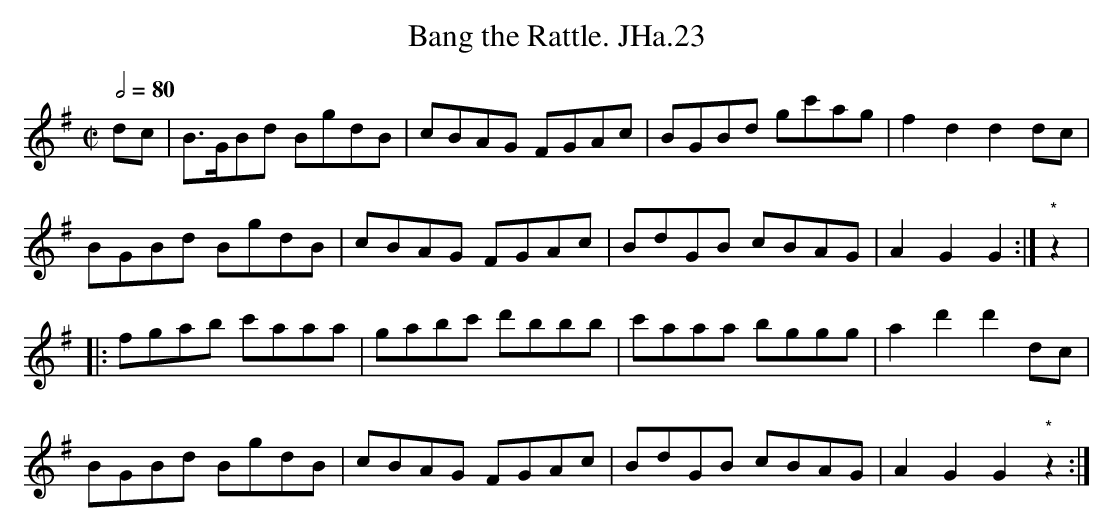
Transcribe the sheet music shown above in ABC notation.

X:1
T:Bang the Rattle. JHa.23
M:C|
L:1/8
Q:2/4=80
K:G
dc | B>GBd BgdB | cBAG FGAc | BGBd gc'ag | f2d2d2 dc |
BGBd BgdB | cBAG FGAc | BdGB cBAG | A2G2G2:| "*"z2 |
|: fgab c'aaa | gabc' d'bbb | c'aaa bggg | a2d'2d'2 dc |
BGBd BgdB | cBAG FGAc | BdGB cBAG | A2G2G2 "*"z2 :|
